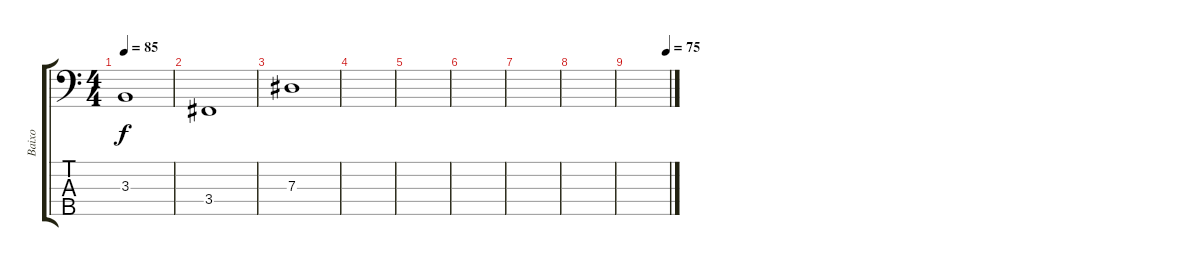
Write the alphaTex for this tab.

\track ("Baixo" "Baixo") {instrument electricbassfinger}
\staff {score tabs}
\tuning (Gb2 Db2 Ab1 Eb1 Bb0) {hide}
\ts (4 4)
\tempo 85
\clef f4
\ks c
3.3.1{dy f} |
3.4.1 |
7.3.1 |
|
|
|
|
|
\tempo (75 0.9375)
